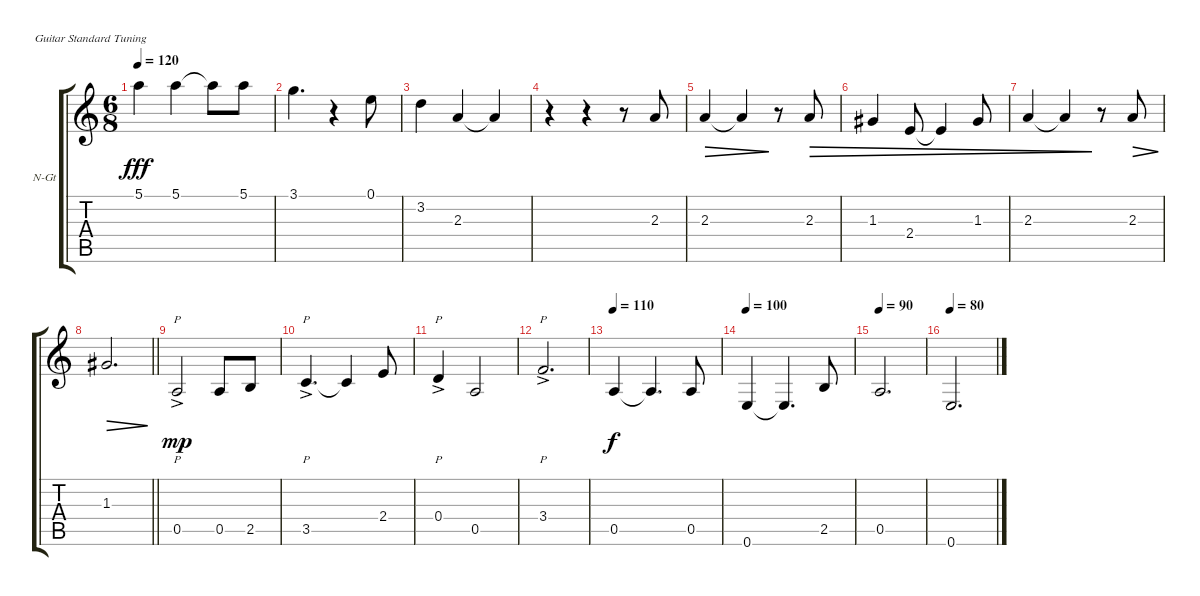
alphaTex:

\defaultSystemsLayout 4
\bracketExtendMode groupsimilarinstruments
\firstSystemTrackNameOrientation horizontal
\otherSystemsTrackNameOrientation horizontal
\track ("Solo Guitar" "N-Gt") {instrument acousticguitarnylon}
\staff {score tabs}
\tuning (E4 B3 G3 D3 A2 E2)
\ts (6 8)
\tempo 120
\clef g2
\ks c
5.1.4{dy fff} 5.1.4 5.1{t}.8 5.1.8 |
3.1.4{d} r.4 0.1.8 |
3.2.4 2.3.4 2.3{t}.4 |
r.4 r.4 r.8 2.3.8 |
2.3.4{dec} 2.3{t}.4{dec} r.8 2.3.8{dec} |
1.3.4{dec} 2.4.8{dec} 2.4{t}.4{dec} 1.3.8{dec} |
2.3.4{dec} 2.3{t}.4{dec} r.8 2.3.8{dec} |
\barLineRight lightlight
1.3.2{d dec} |
0.5{ac}.2{p dy mp} 0.5.8 2.5.8 |
3.5{ac}.4{p d} 3.5{t}.4 2.4.8 |
0.4{ac}.4{p} 0.5.2 |
3.4{ac}.2{p d} |
\tempo 110
0.5.4{dy f} 0.5{t}.4{d} 0.5.8 |
\tempo 100
0.6.4 0.6{t}.4{d} 2.5.8 |
\tempo 90
0.5.2{d} |
\tempo 80
0.6.2{d}
